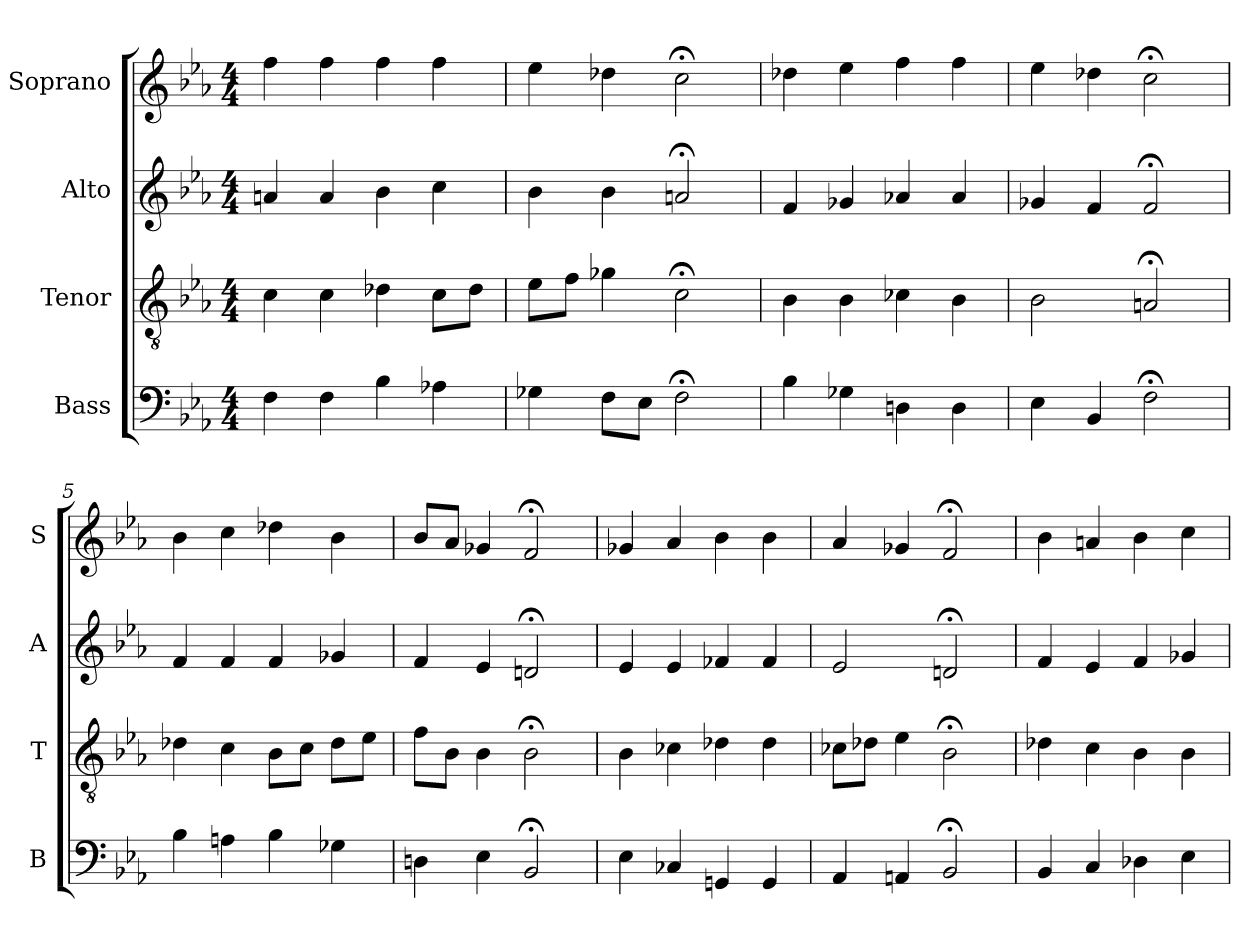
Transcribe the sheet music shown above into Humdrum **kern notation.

**kern	**kern	**kern	**kern
*part4	*part3	*part2	*part1
*staff4	*staff3	*staff2	*staff1
*I"Bass	*I"Tenor	*I"Alto	*I"Soprano
*I'B	*I'T	*I'A	*I'S
*clefF4	*clefGv2	*clefG2	*clefG2
*k[b-e-a-]	*k[b-e-a-]	*k[b-e-a-]	*k[b-e-a-]
*F:dor	*F:dor	*F:dor	*F:dor
*M4/4	*M4/4	*M4/4	*M4/4
*MM100	*MM100	*MM100	*MM100
=1	=1	=1	=1
4F	4c	4an	4ff
4F	4c	4a	4ff
4B-	4d-X	4b-	4ff
4A-X	8cL	4cc	4ff
.	8d-J	.	.
=2	=2	=2	=2
4G-X	8e-L	4b-	4ee-
.	8fJ	.	.
8FL	4g-X	4b-	4dd-X
8E-J	.	.	.
2F;<	2c;<	2an;<	2cc;<
=3	=3	=3	=3
4B-	4B-	4f	4dd-X
4G-X	4B-	4g-X	4ee-
4Dn	4c-X	4a-X	4ff
4D	4B-	4a-	4ff
=4	=4	=4	=4
4E-	2B-	4g-X	4ee-
4BB-	.	4f	4dd-X
2F;<	2An;<	2f;<	2cc;<
=5	=5	=5	=5
4B-	4d-X	4f	4b-
4An	4c	4f	4cc
4B-	8B-L	4f	4dd-X
.	8cJ	.	.
4G-X	8d-L	4g-X	4b-
.	8e-J	.	.
=6	=6	=6	=6
4Dn	8fL	4f	8b-L
.	8B-J	.	8a-J
4E-	4B-	4e-	4g-X
2BB-;<	2B-;<	2dn;<	2f;<
=7	=7	=7	=7
4E-	4B-	4e-	4g-X
4C-X	4c-X	4e-	4a-
4GGn	4d-X	4f-X	4b-
4GG	4d-	4f-	4b-
=8	=8	=8	=8
4AA-	8c-XL	2e-	4a-
.	8d-XJ	.	.
4AAn	4e-	.	4g-X
2BB-;<	2B-;<	2dn;<	2f;<
=9	=9	=9	=9
4BB-	4d-X	4f	4b-
4C	4c	4e-	4an
4D-X	4B-	4f	4b-
4E-	4B-	4g-X	4cc
=	=	=	=
*-	*-	*-	*-
